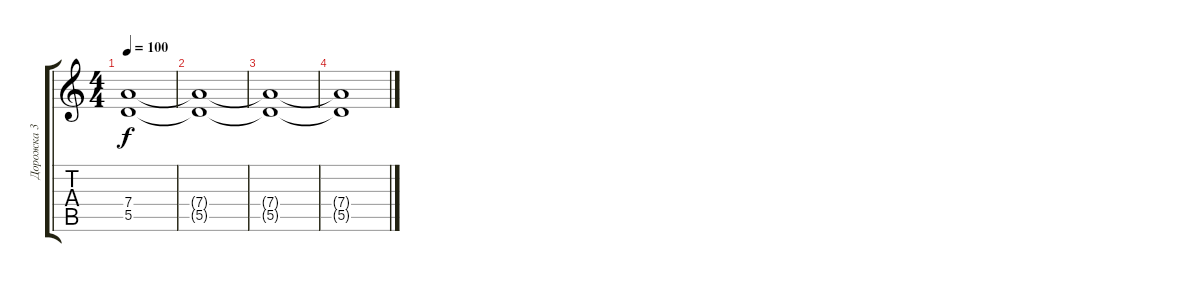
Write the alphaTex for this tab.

\track ("Дорожка 3" "Дорожка 3") {instrument distortionguitar}
\staff {score tabs}
\tuning (E4 B3 G3 D3 A2 E2) {hide}
\ts (4 4)
\tempo 100
\clef g2
\ks c
(7.4 5.5).1{dy f volume 3} |
(7.4{t} 5.5{t}).1 |
(7.4{t} 5.5{t}).1 |
(7.4{t} 5.5{t}).1
